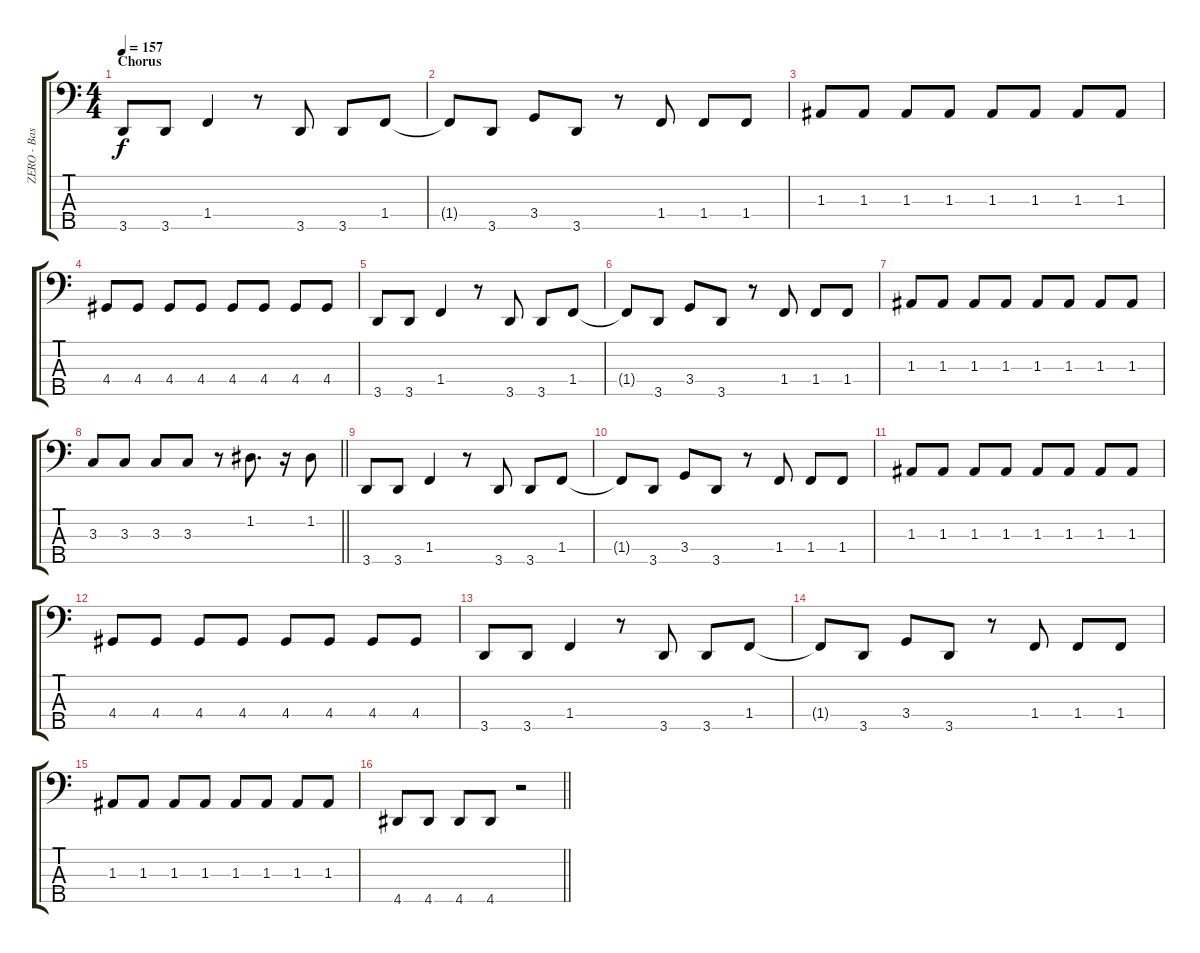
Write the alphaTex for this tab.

\track ("ZERO - Bass" "ZERO - Bas") {instrument electricbassfinger}
\staff {score tabs}
\tuning (G2 D2 A1 E1 B0) {hide}
\ts (4 4)
\section ("" "Chorus")
\tempo 157
\clef f4
\ks c
3.5.8{dy f} 3.5.8 1.4.4 r.8 3.5.8 3.5.8 1.4.8 |
1.4{t}.8 3.5.8 3.4.8 3.5.8 r.8 1.4.8 1.4.8 1.4.8 |
1.3.8 1.3.8 1.3.8 1.3.8 1.3.8 1.3.8 1.3.8 1.3.8 |
4.4.8 4.4.8 4.4.8 4.4.8 4.4.8 4.4.8 4.4.8 4.4.8 |
3.5.8 3.5.8 1.4.4 r.8 3.5.8 3.5.8 1.4.8 |
1.4{t}.8 3.5.8 3.4.8 3.5.8 r.8 1.4.8 1.4.8 1.4.8 |
1.3.8 1.3.8 1.3.8 1.3.8 1.3.8 1.3.8 1.3.8 1.3.8 |
\barLineRight lightlight
3.3.8 3.3.8 3.3.8 3.3.8 r.8 1.2.8{d} r.16 1.2.8 |
\section ("" "")
3.5.8 3.5.8 1.4.4 r.8 3.5.8 3.5.8 1.4.8 |
1.4{t}.8 3.5.8 3.4.8 3.5.8 r.8 1.4.8 1.4.8 1.4.8 |
1.3.8 1.3.8 1.3.8 1.3.8 1.3.8 1.3.8 1.3.8 1.3.8 |
4.4.8 4.4.8 4.4.8 4.4.8 4.4.8 4.4.8 4.4.8 4.4.8 |
3.5.8 3.5.8 1.4.4 r.8 3.5.8 3.5.8 1.4.8 |
1.4{t}.8 3.5.8 3.4.8 3.5.8 r.8 1.4.8 1.4.8 1.4.8 |
1.3.8 1.3.8 1.3.8 1.3.8 1.3.8 1.3.8 1.3.8 1.3.8 |
\barLineRight lightlight
4.5.8 4.5.8 4.5.8 4.5.8 r.2
